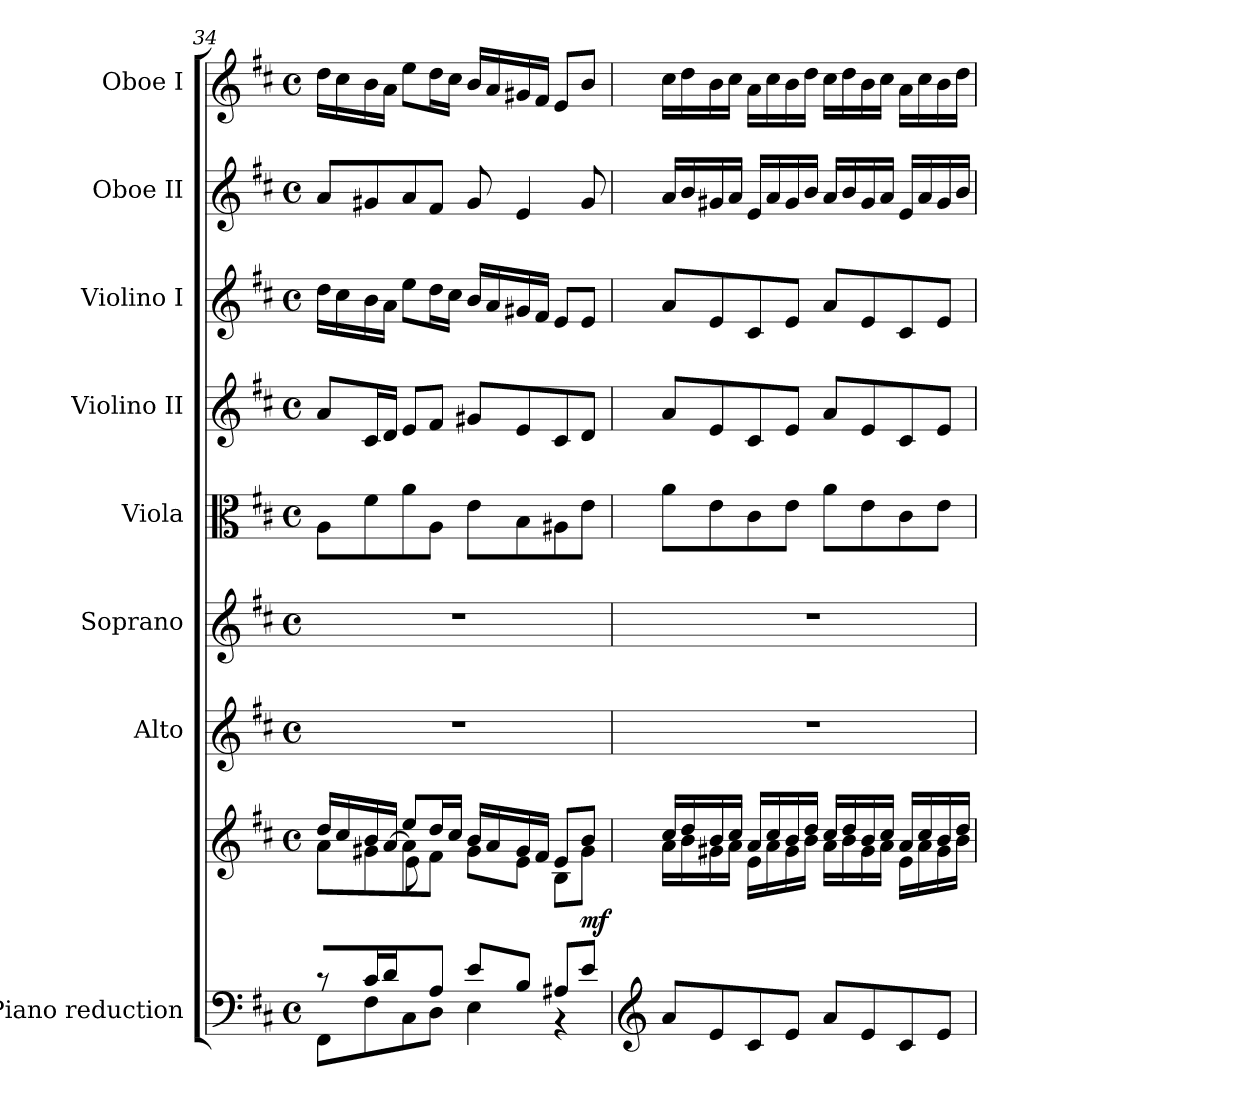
**kern	**kern	**dynam	**kern	**kern	**kern	**kern	**kern	**kern	**kern
*part8	*part8	*part8	*part7	*part6	*part5	*part4	*part3	*part2	*part1
*staff9	*staff8	*staff8/9	*staff7	*staff6	*staff5	*staff4	*staff3	*staff2	*staff1
*I"Piano reduction	*	*	*I"Alto	*I"Soprano	*I"Viola	*I"Violino II	*I"Violino I	*I"Oboe II	*I"Oboe I
*I'Pno	*	*	*	*	*I'Vla	*I'Vln	*I'Vln	*I'Ob	*I'Ob
!!LO:LB:g=z
*clefF4	*clefG2	*	*clefG2	*clefG2	*clefC3	*clefG2	*clefG2	*clefG2	*clefG2
*k[f#c#]	*k[f#c#]	*	*k[f#c#]	*k[f#c#]	*k[f#c#]	*k[f#c#]	*k[f#c#]	*k[f#c#]	*k[f#c#]
*M4/4	*M4/4	*	*M4/4	*M4/4	*M4/4	*M4/4	*M4/4	*M4/4	*M4/4
*met(c)	*met(c)	*	*met(c)	*met(c)	*met(c)	*met(c)	*met(c)	*met(c)	*met(c)
=34	=34	=34	=34	=34	=34	=34	=34	=34	=34
*^	*^	*	*	*	*	*	*	*	*
*	*	*	*^	*	*	*	*	*	*	*	*
8r	8FF#\L	16dd/LL	8a\L	4ryy	.	1r	1r	8A\L	8a/L	16dd\LL	8a/L	16dd\LL
.	.	16cc#/	.	.	.	.	.	.	.	16cc#\	.	16cc#\
16c#/LL	8F#\	16b/	8g#X\	.	.	.	.	8f#\	16c#/L	16b\	8g#X/	16b\
16d/JJ	.	[16a/JJ	.	.	.	.	.	.	16d/JJ	16a\JJ	.	16a\JJ
8ryy	8C#\	8ee/L	8a\]	8e\L	.	.	.	8a\	8e/L	8ee\L	8a/	8ee\L
8A/J	8D\J	16dd/L	8f#\J	2ryy	.	.	.	8A\J	8f#/J	16dd\L	8f#/J	16dd\L
.	.	16cc#/JJ	.	.	.	.	.	.	.	16cc#\JJ	.	16cc#\JJ
8e/L	4E\	16b/LL	8g#\L	.	.	.	.	8e\L	8g#X/L	16b/LL	8g#/	16b/LL
.	.	16a/	.	.	.	.	.	.	.	16a/	.	16a/
8B/J	.	16g#/	8e\J	.	.	.	.	8B\	8e/	16g#X/	4e/	16g#X/
.	.	16f#/JJ	.	.	.	.	.	.	.	16f#/JJ	.	16f#/JJ
8A#X/L	4r	8e/L	8B\L	.	.	.	.	8A#X\	8c#/	8e/L	.	8e/L
!	!	!	!	!	!LO:DY:b	!	!	!	!	!	!	!
8e/J	.	8b/J	8g#\J	8ryy	mf	.	.	8e\J	8d/J	8e/J	8g#/	8b/J
*v	*v	*	*	*	*	*	*	*	*	*	*	*
*	*v	*v	*v	*	*	*	*	*	*	*	*
=35	=35	=35	=35	=35	=35	=35	=35	=35	=35
*clefG2	*	*	*	*	*	*	*	*	*
*	*^	*	*	*	*	*	*	*	*
8a/L	16cc#/LL	16a\LL	.	1r	1r	8a\L	8a/L	8a/L	16a/LL	16cc#\LL
.	16dd/	16b\	.	.	.	.	.	.	16b/	16dd\
8e/	16b/	16g#X\	.	.	.	8e\	8e/	8e/	16g#X/	16b\
.	16cc#/JJ	16a\JJ	.	.	.	.	.	.	16a/JJ	16cc#\JJ
8c#/	16a/LL	16e\LL	.	.	.	8c#\	8c#/	8c#/	16e/LL	16a\LL
.	16cc#/	16a\	.	.	.	.	.	.	16a/	16cc#\
8e/J	16b/	16g#\	.	.	.	8e\J	8e/J	8e/J	16g#/	16b\
.	16dd/JJ	16b\JJ	.	.	.	.	.	.	16b/JJ	16dd\JJ
8a/L	16cc#/LL	16a\LL	.	.	.	8a\L	8a/L	8a/L	16a/LL	16cc#\LL
.	16dd/	16b\	.	.	.	.	.	.	16b/	16dd\
8e/	16b/	16g#\	.	.	.	8e\	8e/	8e/	16g#/	16b\
.	16cc#/JJ	16a\JJ	.	.	.	.	.	.	16a/JJ	16cc#\JJ
8c#/	16a/LL	16e\LL	.	.	.	8c#\	8c#/	8c#/	16e/LL	16a\LL
.	16cc#/	16a\	.	.	.	.	.	.	16a/	16cc#\
8e/J	16b/	16g#\	.	.	.	8e\J	8e/J	8e/J	16g#/	16b\
.	16dd/JJ	16b\JJ	.	.	.	.	.	.	16b/JJ	16dd\JJ
*	*v	*v	*	*	*	*	*	*	*	*
=	=	=	=	=	=	=	=	=	=
*-	*-	*-	*-	*-	*-	*-	*-	*-	*-
